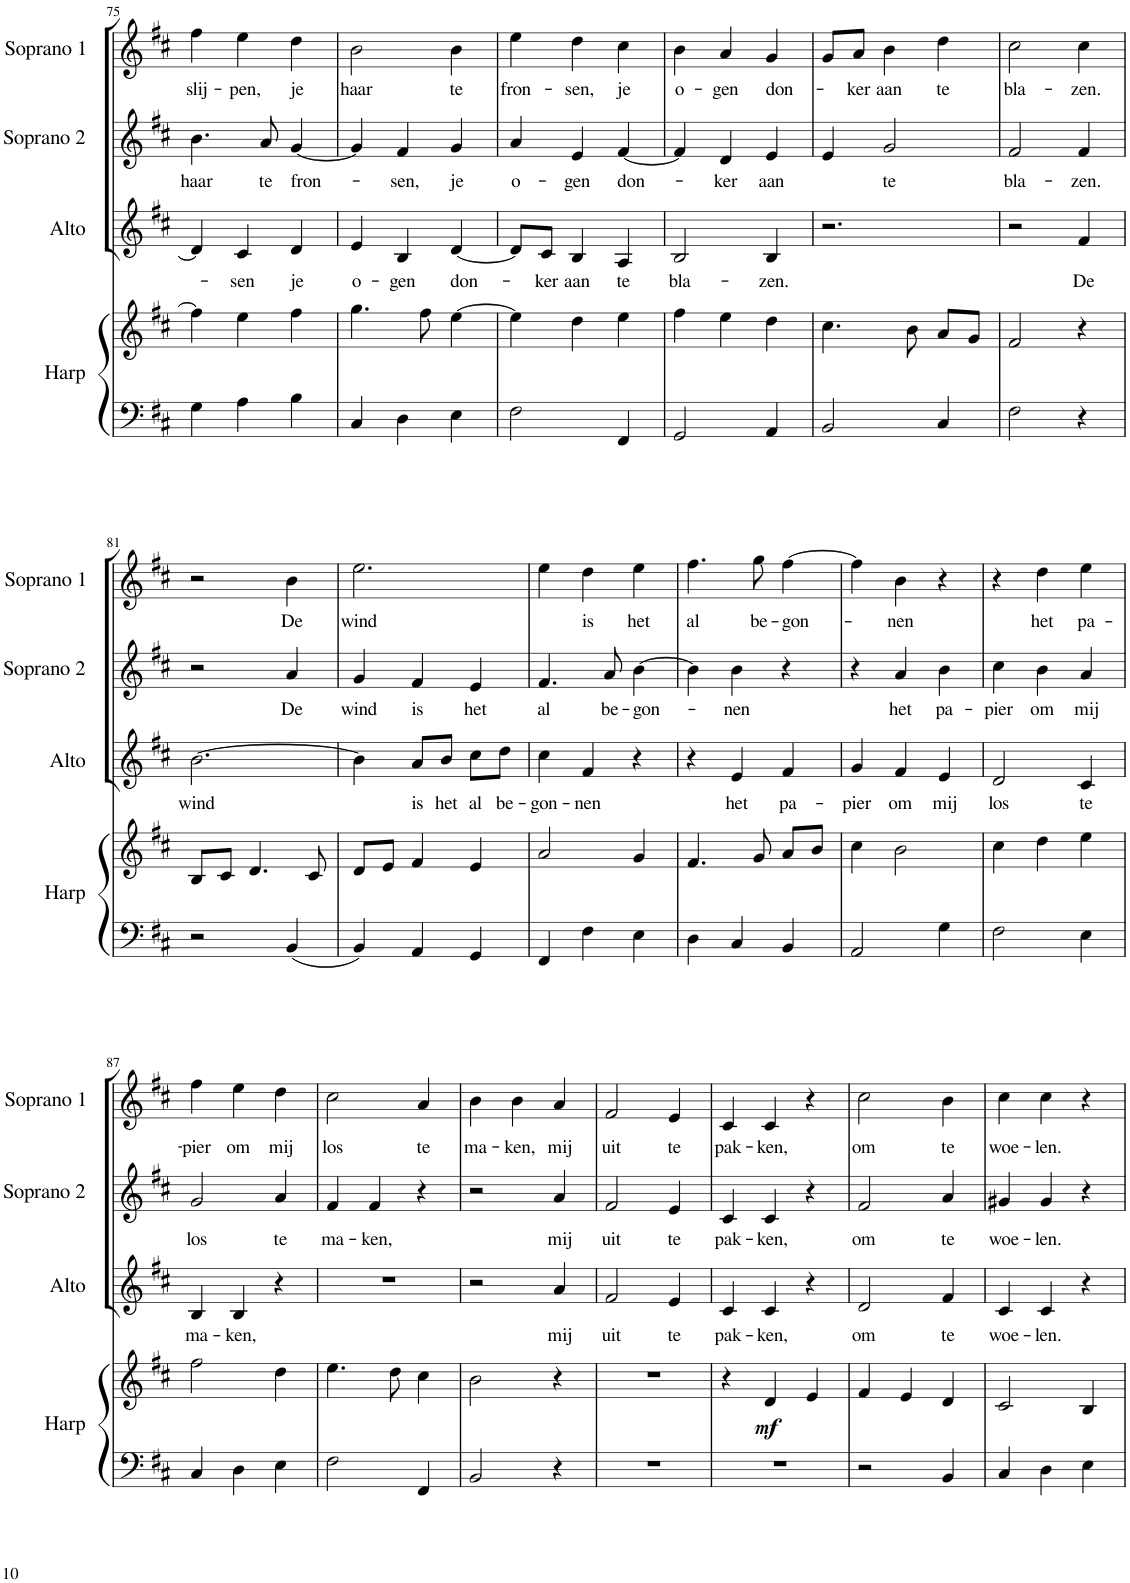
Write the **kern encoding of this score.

**kern	**kern	**dynam	**kern	**text	**kern	**text	**kern	**text
*part4	*part4	*part4	*part3	*part3	*part2	*part2	*part1	*part1
*staff5	*staff4	*staff4/5	*staff3	*staff3	*staff2	*staff2	*staff1	*staff1
*I"Harp	*	*	*I"Alto	*	*I"Soprano 2	*	*I"Soprano 1	*
*I'Harp	*	*	*I'Alto	*	*I'Soprano 2	*	*I'Soprano 1	*
!!LO:PB:g=z
*clefF4	*clefG2	*	*clefG2	*	*clefG2	*	*clefG2	*
*k[f#c#]	*k[f#c#]	*	*k[f#c#]	*	*k[f#c#]	*	*k[f#c#]	*
*D:	*D:	*	*D:	*	*D:	*	*D:	*
*M3/4	*M3/4	*	*M3/4	*	*M3/4	*	*M3/4	*
=75	=75	=75	=75	=75	=75	=75	=75	=75
!	!	!	!	!	!	!LO:LY:b	!	!LO:LY:b
4G\	4ff#\]	.	4d/]	.	4.b\	haar	4ff#\	slij-
!	!	!	!	!LO:LY:b	!	!	!	!LO:LY:b
4A\	4ee\	.	4c#/	-sen	.	.	4ee\	-pen,
!	!	!	!	!	!	!LO:LY:b	!	!
.	.	.	.	.	8a/	te	.	.
!	!	!	!	!LO:LY:b	!	!LO:LY:b	!	!LO:LY:b
4B\	4ff#\	.	4d/	je	[4g/	fron-	4dd\	je
=76	=76	=76	=76	=76	=76	=76	=76	=76
!	!	!	!	!LO:LY:b	!	!	!	!LO:LY:b
4C#/	4.gg\	.	4e/	o-	4g/]	.	2b\	haar
!	!	!	!	!LO:LY:b	!	!LO:LY:b	!	!
4D\	.	.	4B/	-gen	4f#/	-sen,	.	.
.	8ff#\	.	.	.	.	.	.	.
!	!	!	!	!LO:LY:b	!	!LO:LY:b	!	!LO:LY:b
4E\	[4ee\	.	[4d/	don-	4g/	je	4b\	te
=77	=77	=77	=77	=77	=77	=77	=77	=77
!	!	!	!	!	!	!LO:LY:b	!	!LO:LY:b
2F#\	4ee\]	.	8d/L]	.	4a/	o-	4ee\	fron-
!	!	!	!	!LO:LY:b	!	!	!	!
.	.	.	8c#/J	-ker	.	.	.	.
!	!	!	!	!LO:LY:b	!	!LO:LY:b	!	!LO:LY:b
.	4dd\	.	4B/	aan	4e/	-gen	4dd\	-sen,
!	!	!	!	!LO:LY:b	!	!LO:LY:b	!	!LO:LY:b
4FF#/	4ee\	.	4A/	te	[4f#/	don-	4cc#\	je
=78	=78	=78	=78	=78	=78	=78	=78	=78
!	!	!	!	!LO:LY:b	!	!	!	!LO:LY:b
2GG/	4ff#\	.	2B/	bla-	4f#/]	.	4b\	o-
!	!	!	!	!	!	!LO:LY:b	!	!LO:LY:b
.	4ee\	.	.	.	4d/	-ker	4a/	-gen
!	!	!	!	!LO:LY:b	!	!LO:LY:b	!	!LO:LY:b
4AA/	4dd\	.	4B/	-zen.	4e/	aan	4g/	don-
=79	=79	=79	=79	=79	=79	=79	=79	=79
2BB/	4.cc#\	.	2.r	.	4e/	.	8g/L	.
!	!	!	!	!	!	!	!	!LO:LY:b
.	.	.	.	.	.	.	8a/J	-ker
!	!	!	!	!	!	!LO:LY:b	!	!LO:LY:b
.	.	.	.	.	2g/	te	4b\	aan
.	8b\	.	.	.	.	.	.	.
!	!	!	!	!	!	!	!	!LO:LY:b
4C#/	8a/L	.	.	.	.	.	4dd\	te
.	8g/J	.	.	.	.	.	.	.
=80	=80	=80	=80	=80	=80	=80	=80	=80
!	!	!	!	!	!	!LO:LY:b	!	!LO:LY:b
2F#\	2f#/	.	2r	.	2f#/	bla-	2cc#\	bla-
!	!	!	!	!LO:LY:b	!	!LO:LY:b	!	!LO:LY:b
4r	4r	.	4f#/	De	4f#/	-zen.	4cc#\	-zen.
!!LO:LB:g=z
=81	=81	=81	=81	=81	=81	=81	=81	=81
!	!	!	!	!LO:LY:b	!	!	!	!
2r	8B/L	.	[2.b\	wind	2r	.	2r	.
.	8c#/J	.	.	.	.	.	.	.
.	4.d/	.	.	.	.	.	.	.
!	!	!	!	!	!	!LO:LY:b	!	!LO:LY:b
4BB/	.	.	.	.	4a/	De	4b\	De
.	8c#/	.	.	.	.	.	.	.
=82	=82	=82	=82	=82	=82	=82	=82	=82
!	!	!	!	!	!	!LO:LY:b	!	!LO:LY:b
4BB/	8d/L	.	4b\]	.	4g/	wind	2.ee\	wind
.	8e/J	.	.	.	.	.	.	.
!	!	!	!	!LO:LY:b	!	!LO:LY:b	!	!
4AA/	4f#/	.	8a/L	is	4f#/	is	.	.
!	!	!	!	!LO:LY:b	!	!	!	!
.	.	.	8b/J	het	.	.	.	.
!	!	!	!	!LO:LY:b	!	!LO:LY:b	!	!
4GG/	4e/	.	8cc#\L	al	4e/	het	.	.
!	!	!	!	!LO:LY:b	!	!	!	!
.	.	.	8dd\J	be-	.	.	.	.
=83	=83	=83	=83	=83	=83	=83	=83	=83
!	!	!	!	!LO:LY:b	!	!LO:LY:b	!	!
4FF#/	2a/	.	4cc#\	-gon-	4.f#/	al	4ee\	.
!	!	!	!	!LO:LY:b	!	!	!	!LO:LY:b
4F#\	.	.	4f#/	-nen	.	.	4dd\	is
!	!	!	!	!	!	!LO:LY:b	!	!
.	.	.	.	.	8a/	be-	.	.
!	!	!	!	!	!	!LO:LY:b	!	!LO:LY:b
4E\	4g/	.	4r	.	[4b\	-gon-	4ee\	het
=84	=84	=84	=84	=84	=84	=84	=84	=84
!	!	!	!	!	!	!	!	!LO:LY:b
4D\	4.f#/	.	4r	.	4b\]	.	4.ff#\	al
!	!	!	!	!LO:LY:b	!	!LO:LY:b	!	!
4C#/	.	.	4e/	het	4b\	-nen	.	.
!	!	!	!	!	!	!	!	!LO:LY:b
.	8g/	.	.	.	.	.	8gg\	be-
!	!	!	!	!LO:LY:b	!	!	!	!LO:LY:b
4BB/	8a/L	.	4f#/	pa-	4r	.	[4ff#\	-gon-
.	8b/J	.	.	.	.	.	.	.
=85	=85	=85	=85	=85	=85	=85	=85	=85
!	!	!	!	!LO:LY:b	!	!	!	!
2AA/	4cc#\	.	4g/	-pier	4r	.	4ff#\]	.
!	!	!	!	!LO:LY:b	!	!LO:LY:b	!	!LO:LY:b
.	2b\	.	4f#/	om	4a/	het	4b\	-nen
!	!	!	!	!LO:LY:b	!	!LO:LY:b	!	!
4G\	.	.	4e/	mij	4b\	pa-	4r	.
=86	=86	=86	=86	=86	=86	=86	=86	=86
!	!	!	!	!LO:LY:b	!	!LO:LY:b	!	!
2F#\	4cc#\	.	2d/	los	4cc#\	-pier	4r	.
!	!	!	!	!	!	!LO:LY:b	!	!LO:LY:b
.	4dd\	.	.	.	4b\	om	4dd\	het
!	!	!	!	!LO:LY:b	!	!LO:LY:b	!	!LO:LY:b
4E\	4ee\	.	4c#/	te	4a/	mij	4ee\	pa-
!!LO:LB:g=z
=87	=87	=87	=87	=87	=87	=87	=87	=87
!	!	!	!	!LO:LY:b	!	!LO:LY:b	!	!LO:LY:b
4C#/	2ff#\	.	4B/	ma-	2g/	los	4ff#\	-pier
!	!	!	!	!LO:LY:b	!	!	!	!LO:LY:b
4D\	.	.	4B/	-ken,	.	.	4ee\	om
!	!	!	!	!	!	!LO:LY:b	!	!LO:LY:b
4E\	4dd\	.	4r	.	4a/	te	4dd\	mij
=88	=88	=88	=88	=88	=88	=88	=88	=88
!	!	!	!	!	!	!LO:LY:b	!	!LO:LY:b
2F#\	4.ee\	.	2.r	.	4f#/	ma-	2cc#\	los
!	!	!	!	!	!	!LO:LY:b	!	!
.	.	.	.	.	4f#/	-ken,	.	.
.	8dd\	.	.	.	.	.	.	.
!	!	!	!	!	!	!	!	!LO:LY:b
4FF#/	4cc#\	.	.	.	4r	.	4a/	te
=89	=89	=89	=89	=89	=89	=89	=89	=89
!	!	!	!	!	!	!	!	!LO:LY:b
2BB/	2b\	.	2r	.	2r	.	4b\	ma-
!	!	!	!	!	!	!	!	!LO:LY:b
.	.	.	.	.	.	.	4b\	-ken,
!	!	!	!	!LO:LY:b	!	!LO:LY:b	!	!LO:LY:b
4r	4r	.	4a/	mij	4a/	mij	4a/	mij
=90	=90	=90	=90	=90	=90	=90	=90	=90
!	!	!	!	!LO:LY:b	!	!LO:LY:b	!	!LO:LY:b
2.r	2.r	.	2f#/	uit	2f#/	uit	2f#/	uit
!	!	!	!	!LO:LY:b	!	!LO:LY:b	!	!LO:LY:b
.	.	.	4e/	te	4e/	te	4e/	te
=91	=91	=91	=91	=91	=91	=91	=91	=91
!	!	!	!	!LO:LY:b	!	!LO:LY:b	!	!LO:LY:b
2.r	4r	.	4c#/	pak-	4c#/	pak-	4c#/	pak-
!	!	!LO:DY:b	!	!LO:LY:b	!	!LO:LY:b	!	!LO:LY:b
.	4d/	mf	4c#/	-ken,	4c#/	-ken,	4c#/	-ken,
.	4e/	.	4r	.	4r	.	4r	.
=92	=92	=92	=92	=92	=92	=92	=92	=92
!	!	!	!	!LO:LY:b	!	!LO:LY:b	!	!LO:LY:b
2r	4f#/	.	2d/	om	2f#/	om	2cc#\	om
.	4e/	.	.	.	.	.	.	.
!	!	!	!	!LO:LY:b	!	!LO:LY:b	!	!LO:LY:b
4BB/	4d/	.	4f#/	te	4a/	te	4b\	te
=93	=93	=93	=93	=93	=93	=93	=93	=93
!	!	!	!	!LO:LY:b	!	!LO:LY:b	!	!LO:LY:b
4C#/	2c#/	.	4c#/	woe-	4g#X/	woe-	4cc#\	woe-
!	!	!	!	!LO:LY:b	!	!LO:LY:b	!	!LO:LY:b
4D\	.	.	4c#/	-len.	4g#/	-len.	4cc#\	-len.
4E\	4B/	.	4r	.	4r	.	4r	.
=	=	=	=	=	=	=	=	=
*-	*-	*-	*-	*-	*-	*-	*-	*-
